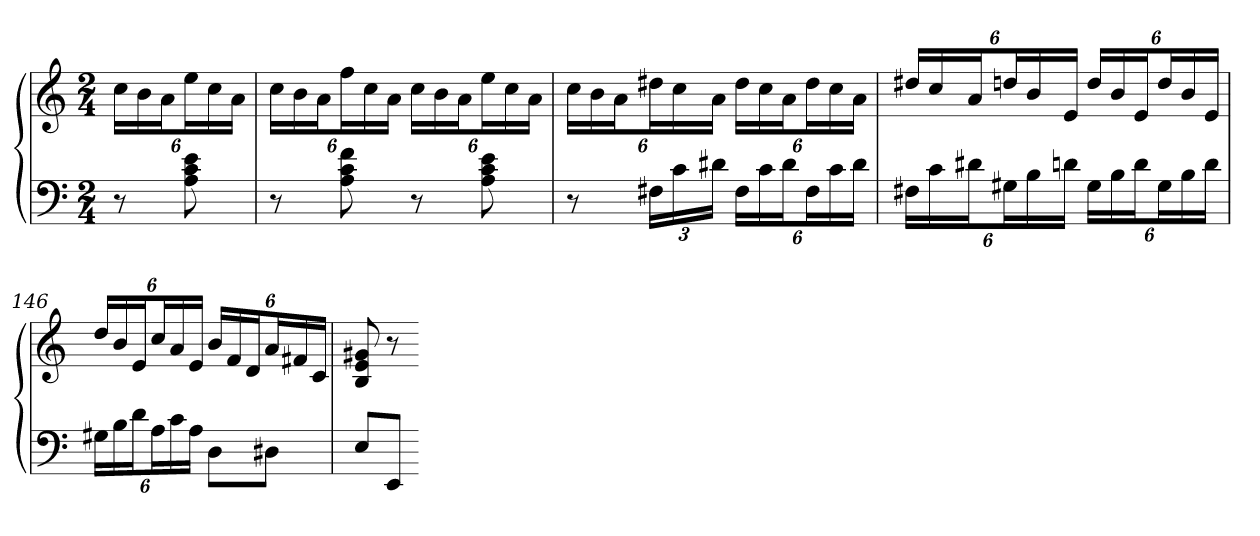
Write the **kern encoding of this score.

**kern	**kern
*part1	*part1
*staff2	*staff1
*clefF4	*clefG2
*k[]	*k[]
*a:	*a:
*M2/4	*M2/4
=	=
8r	24ccLL
.	24b
.	24aJ
8A 8c 8e	24eeL
.	24cc
.	24aJJ
=143	=143
8r	24ccLL
.	24b
.	24aJ
8A 8c 8f	24ffL
.	24cc
.	24aJJ
8r	24ccLL
.	24b
.	24aJ
8A 8c 8e	24eeL
.	24cc
.	24aJJ
=144	=144
8r	24ccLL
.	24b
.	24aJ
24F#XLL	24dd#XL
24c	24cc
24d#XJJ	24aJJ
24F#LL	24dd#LL
24c	24cc
24d#J	24aJ
24F#L	24dd#L
24c	24cc
24d#JJ	24aJJ
=145	=145
24F#XLL	24dd#XLL
24c	24cc
24d#XJ	24aJ
24G#XL	24ddnL
24B	24b
24dnJJ	24eJJ
24G#LL	24ddLL
24B	24b
24dJ	24eJ
24G#L	24ddL
24B	24b
24dJJ	24eJJ
=146	=146
24G#XLL	24ddLL
24B	24b
24dJ	24eJ
24AL	24ccL
24c	24a
24AJJ	24eJJ
8DL	24bLL
.	24f
.	24dJ
8D#XJ	24aL
.	24f#X
.	24cJJ
=147	=147
8EL	8B 8e 8g#X
8EEJ	8r
=-	=-
*-	*-
